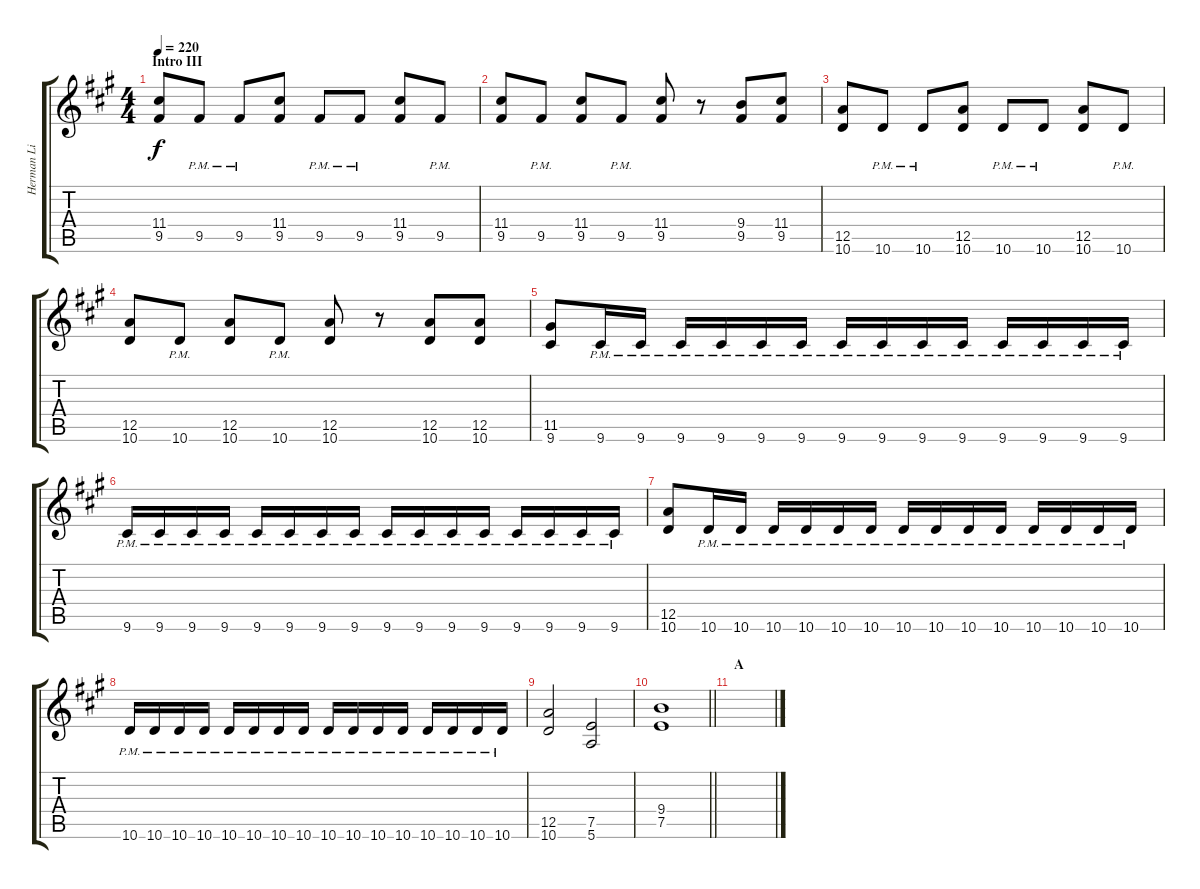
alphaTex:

\track ("Herman Li II" "Herman Li ") {instrument overdrivenguitar}
\staff {score tabs}
\tuning (E4 B3 G3 D3 A2 E2) {hide}
\ts (4 4)
\section ("" "Intro III")
\tempo 220
\clef g2
\ks a
(11.4 9.5).8{dy f} 9.5{pm}.8 9.5{pm}.8 (11.4 9.5).8 9.5{pm}.8 9.5{pm}.8 (11.4 9.5).8 9.5{pm}.8 |
(11.4 9.5).8 9.5{pm}.8 (11.4 9.5).8 9.5{pm}.8 (11.4 9.5).8 r.8 (9.4 9.5).8 (11.4 9.5).8 |
(12.5 10.6).8 10.6{pm}.8 10.6{pm}.8 (12.5 10.6).8 10.6{pm}.8 10.6{pm}.8 (12.5 10.6).8 10.6{pm}.8 |
(12.5 10.6).8 10.6{pm}.8 (12.5 10.6).8 10.6{pm}.8 (12.5 10.6).8 r.8 (12.5 10.6).8 (12.5 10.6).8 |
(11.5 9.6).8 9.6{pm}.16 9.6{pm}.16 9.6{pm}.16 9.6{pm}.16 9.6{pm}.16 9.6{pm}.16 9.6{pm}.16 9.6{pm}.16 9.6{pm}.16 9.6{pm}.16 9.6{pm}.16 9.6{pm}.16 9.6{pm}.16 9.6{pm}.16 |
9.6{pm}.16 9.6{pm}.16 9.6{pm}.16 9.6{pm}.16 9.6{pm}.16 9.6{pm}.16 9.6{pm}.16 9.6{pm}.16 9.6{pm}.16 9.6{pm}.16 9.6{pm}.16 9.6{pm}.16 9.6{pm}.16 9.6{pm}.16 9.6{pm}.16 9.6{pm}.16 |
(12.5 10.6).8 10.6{pm}.16 10.6{pm}.16 10.6{pm}.16 10.6{pm}.16 10.6{pm}.16 10.6{pm}.16 10.6{pm}.16 10.6{pm}.16 10.6{pm}.16 10.6{pm}.16 10.6{pm}.16 10.6{pm}.16 10.6{pm}.16 10.6{pm}.16 |
10.6{pm}.16 10.6{pm}.16 10.6{pm}.16 10.6{pm}.16 10.6{pm}.16 10.6{pm}.16 10.6{pm}.16 10.6{pm}.16 10.6{pm}.16 10.6{pm}.16 10.6{pm}.16 10.6{pm}.16 10.6{pm}.16 10.6{pm}.16 10.6{pm}.16 10.6{pm}.16 |
(12.5 10.6).2 (7.5 5.6).2 |
\barLineRight lightlight
(9.4 7.5).1 |
\section ("" "A")
